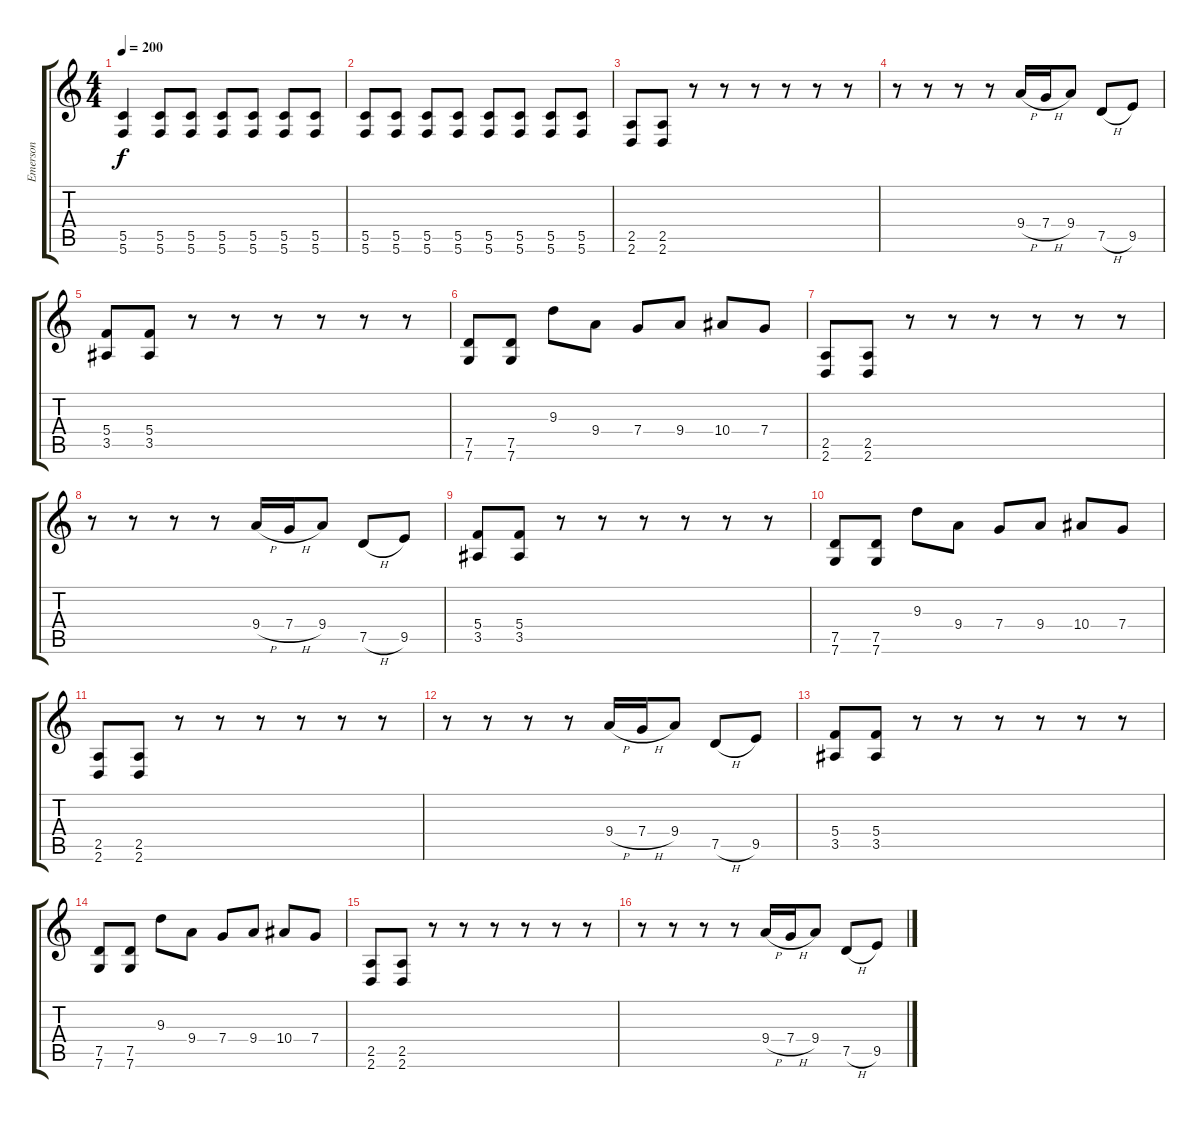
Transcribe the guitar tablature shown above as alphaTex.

\track ("Emerson" "Emerson") {instrument distortionguitar}
\staff {score tabs}
\tuning (D4 A3 F3 C3 G2 C2) {hide}
\ts (4 4)
\tempo 200
\clef g2
\ks c
(5.5 5.6).4{dy f} (5.5 5.6).8 (5.5 5.6).8 (5.5 5.6).8 (5.5 5.6).8 (5.5 5.6).8 (5.5 5.6).8 |
(5.5 5.6).8 (5.5 5.6).8 (5.5 5.6).8 (5.5 5.6).8 (5.5 5.6).8 (5.5 5.6).8 (5.5 5.6).8 (5.5 5.6).8 |
(2.5 2.6).8 (2.5 2.6).8 r.8 r.8 r.8 r.8 r.8 r.8 |
r.8 r.8 r.8 r.8 9.4{h}.16 7.4{h}.16 9.4.8 7.5{h}.8 9.5.8 |
(5.4 3.5).8 (5.4 3.5).8 r.8 r.8 r.8 r.8 r.8 r.8 |
(7.5 7.6).8 (7.5 7.6).8 9.3.8 9.4.8 7.4.8 9.4.8 10.4.8 7.4.8 |
(2.5 2.6).8 (2.5 2.6).8 r.8 r.8 r.8 r.8 r.8 r.8 |
r.8 r.8 r.8 r.8 9.4{h}.16 7.4{h}.16 9.4.8 7.5{h}.8 9.5.8 |
(5.4 3.5).8 (5.4 3.5).8 r.8 r.8 r.8 r.8 r.8 r.8 |
(7.5 7.6).8 (7.5 7.6).8 9.3.8 9.4.8 7.4.8 9.4.8 10.4.8 7.4.8 |
(2.5 2.6).8 (2.5 2.6).8 r.8 r.8 r.8 r.8 r.8 r.8 |
r.8 r.8 r.8 r.8 9.4{h}.16 7.4{h}.16 9.4.8 7.5{h}.8 9.5.8 |
(5.4 3.5).8 (5.4 3.5).8 r.8 r.8 r.8 r.8 r.8 r.8 |
(7.5 7.6).8 (7.5 7.6).8 9.3.8 9.4.8 7.4.8 9.4.8 10.4.8 7.4.8 |
(2.5 2.6).8 (2.5 2.6).8 r.8 r.8 r.8 r.8 r.8 r.8 |
r.8 r.8 r.8 r.8 9.4{h}.16 7.4{h}.16 9.4.8 7.5{h}.8 9.5.8
